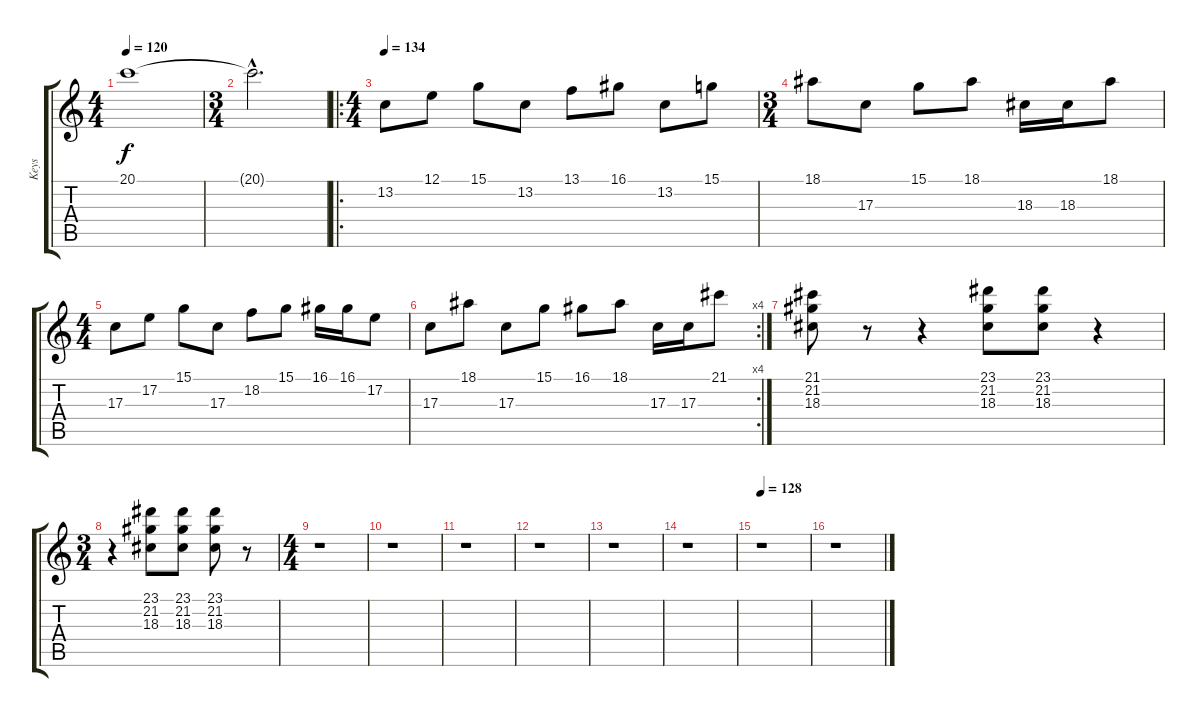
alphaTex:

\track ("Keys" "Keys") {instrument synthstrings1}
\staff {score tabs}
\tuning (E4 B3 G3 D3 A2 E2) {hide}
\ts (4 4)
\tempo 120
\clef g2
\ks c
20.1.1{dy f} |
\ts (3 4)
20.1{hac t}.2{d} |
\ro
\ts (4 4)
\tempo 134
13.2.8 12.1.8 15.1.8 13.2.8 13.1.8 16.1.8 13.2.8 15.1.8 |
\ts (3 4)
18.1.8 17.3.8 15.1.8 18.1.8 18.3.16 18.3.16 18.1.8 |
\ts (4 4)
17.3.8 17.2.8 15.1.8 17.3.8 18.2.8 15.1.8 16.1.16 16.1.16 17.2.8 |
\rc 4
17.3.8 18.1.8 17.3.8 15.1.8 16.1.8 18.1.8 17.3.16 17.3.16 21.1.8 |
(21.1 21.2 18.3).8 r.8 r.4 (23.1 21.2 18.3).8 (23.1 21.2 18.3).8 r.4 |
\ts (3 4)
r.4 (23.1 21.2 18.3).8 (23.1 21.2 18.3).8 (23.1 21.2 18.3).8 r.8 |
\ts (4 4)
r.1 |
r.1 |
r.1 |
r.1 |
r.1 |
r.1 |
\tempo 128
r.1 |
r.1
